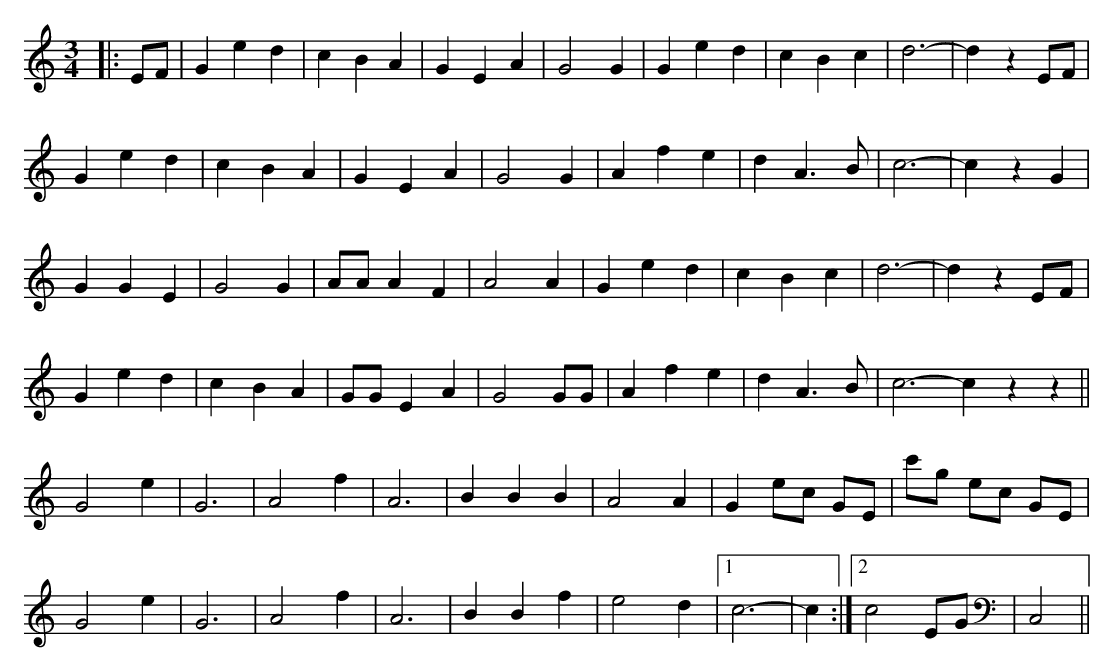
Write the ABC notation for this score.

X:1
M:3/4
K:C
|:EF|G2 e2 d2|c2 B2 A2|G2 E2 A2|G4 G2|G2 e2 d2|c2 B2 c2|d6-|d2 z2 EF|
G2 e2 d2|c2 B2 A2|G2 E2 A2|G4 G2|A2 f2 e2|d2 A3 B|c6-|c2 z2 G2|
G2 G2 E2|G4 G2|AA A2 F2|A4 A2|G2 e2 d2|c2 B2 c2|d6-|d2 z2 EF|
G2 e2 d2|c2 B2 A2|GG E2 A2|G4 GG|A2 f2 e2|d2 A3 B|c6-c2 z2 z2||
G4 e2|G6|A4 f2|A6|B2 B2 B2|A4 A2|G2 ec GE|c'g ec GE|
G4 e2|G6|A4 f2|A6|B2 B2 f2|e4 d2|1 c6-|c2:|2 c4 EG|C,4||
